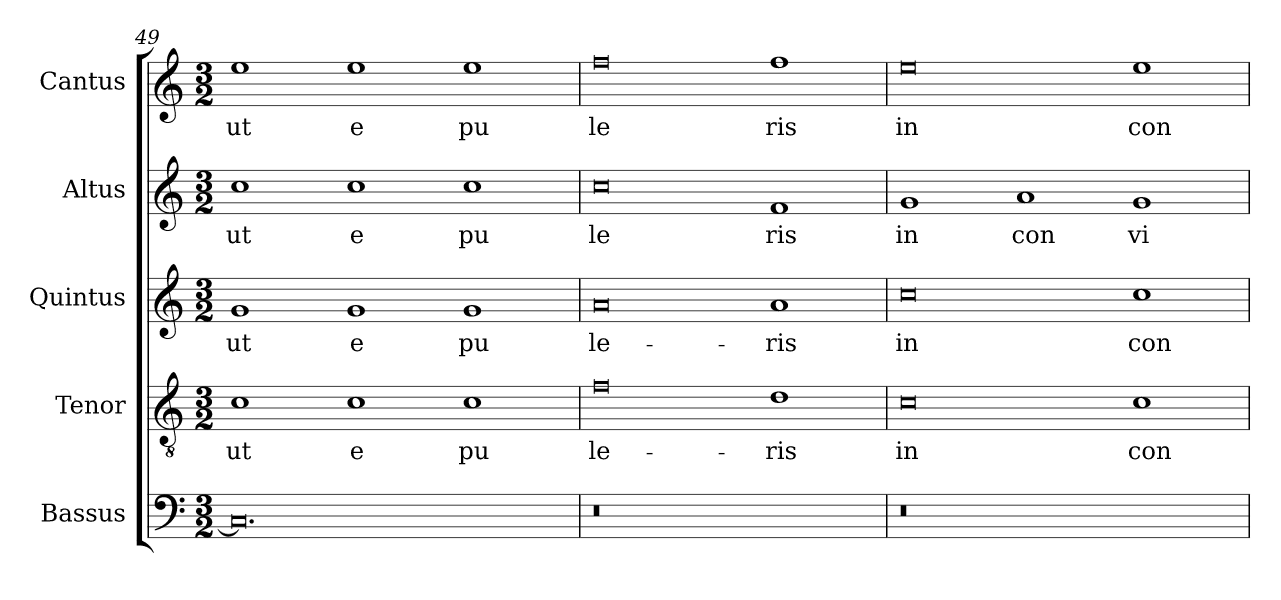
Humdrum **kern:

**kern	**kern	**text	**kern	**text	**kern	**text	**kern	**text
*part5	*part4	*part4	*part3	*part3	*part2	*part2	*part1	*part1
*staff5	*staff4	*staff4	*staff3	*staff3	*staff2	*staff2	*staff1	*staff1
*I"Bassus	*I"Tenor	*	*I"Quintus	*	*I"Altus	*	*I"Cantus	*
*clefF4	*clefGv2	*	*clefG2	*	*clefG2	*	*clefG2	*
*M3/2	*M3/2	*	*M3/2	*	*M3/2	*	*M3/2	*
=49	=49	=49	=49	=49	=49	=49	=49	=49
!	!	!LO:LY:b:cj	!	!LO:LY:b:cj	!	!LO:LY:b:cj	!	!LO:LY:b:cj
0.C]	1c	ut	1g	ut	1cc	ut	1ee	ut
!	!	!LO:LY:b:cj	!	!LO:LY:b:cj	!	!LO:LY:b:cj	!	!LO:LY:b:cj
.	1c	e	1g	e	1cc	e	1ee	e
!	!	!LO:LY:b:cj	!	!LO:LY:b:cj	!	!LO:LY:b:cj	!	!LO:LY:b:cj
.	1c	pu	1g	pu	1cc	pu	1ee	pu
!!LO:LB:g=z
=50	=50	=50	=50	=50	=50	=50	=50	=50
!	!	!LO:LY:b:cj	!	!LO:LY:b:cj	!	!LO:LY:b:cj	!	!LO:LY:b:cj
0.r	0f	le-	0a	le-	0cc	le	0ff	le
!	!	!LO:LY:b:cj	!	!LO:LY:b:cj	!	!LO:LY:b:cj	!	!LO:LY:b:cj
.	1d	-ris	1a	-ris	1f	ris	1ff	ris
=51	=51	=51	=51	=51	=51	=51	=51	=51
!	!	!LO:LY:b:cj	!	!LO:LY:b:cj	!	!LO:LY:b:cj	!	!LO:LY:b:cj
0.r	0c	in	0cc	in	1g	in	0ee	in
!	!	!	!	!	!	!LO:LY:b:cj	!	!
.	.	.	.	.	1a	con	.	.
!	!	!LO:LY:b:cj	!	!LO:LY:b:cj	!	!LO:LY:b:cj	!	!LO:LY:b:cj
.	1c	con-	1cc	con-	1g	vi	1ee	con
=	=	=	=	=	=	=	=	=
*-	*-	*-	*-	*-	*-	*-	*-	*-
